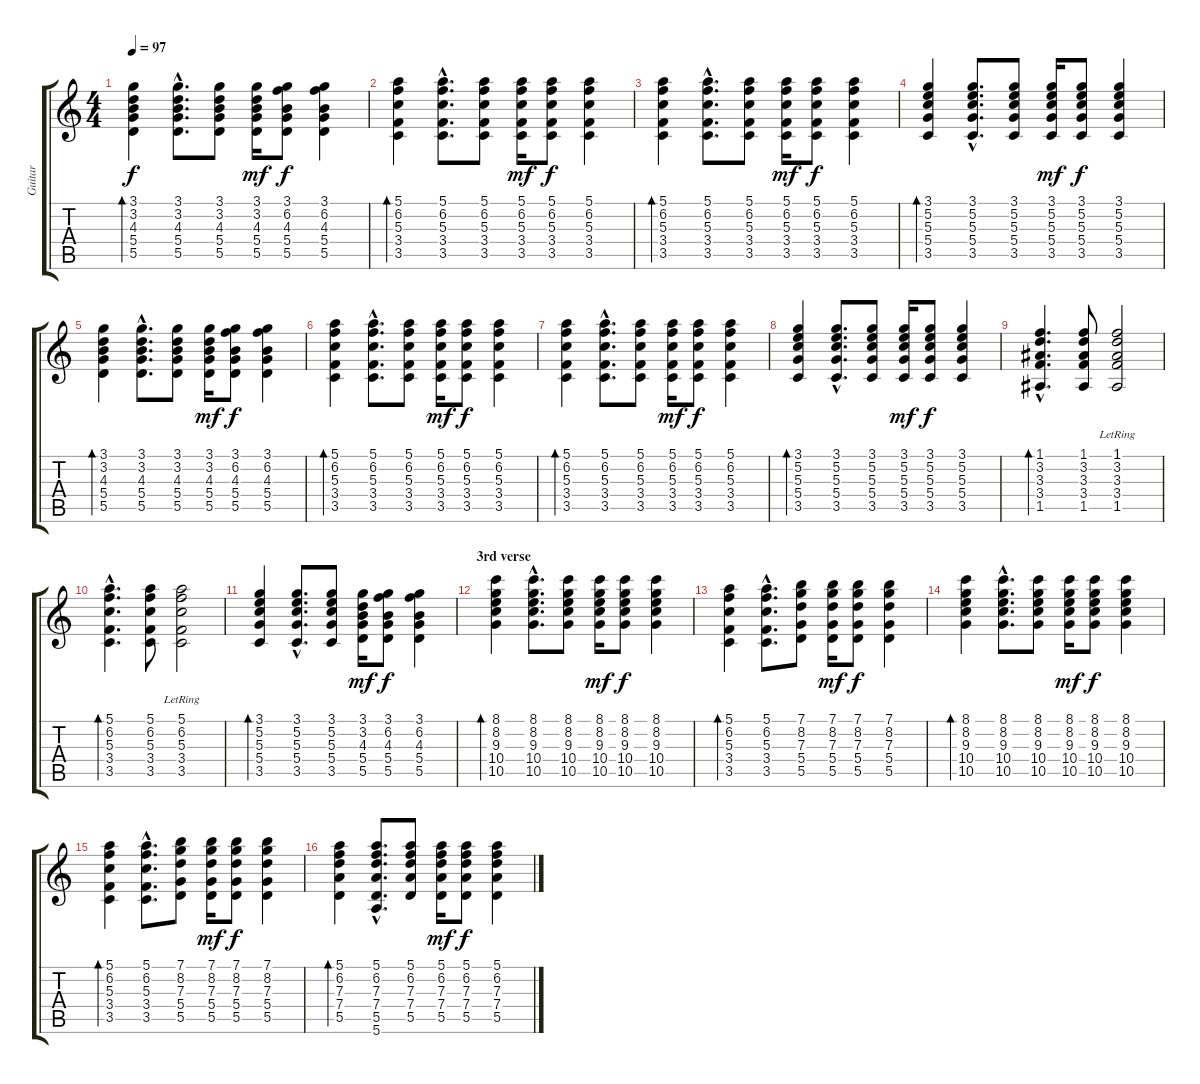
\track ("Guitar" "Guitar") {instrument acousticguitarsteel}
\staff {score tabs}
\tuning (E4 B3 G3 D3 A2 E2) {hide}
\ts (4 4)
\tempo 97
\clef g2
\ks c
(3.1 3.2 4.3 5.4 5.5).4{bd 60 dy f} (3.1{hac} 3.2{hac} 4.3{hac} 5.4{hac} 5.5{hac}).8{d} (3.1 3.2 4.3 5.4 5.5).8 (3.1 3.2 4.3 5.4 5.5).16{dy mf} (3.1 6.2 4.3 5.4 5.5).8{dy f} (3.1 6.2 4.3 5.4 5.5).4 |
(5.1 6.2 5.3 3.4 3.5).4{bd 60} (5.1{hac} 6.2{hac} 5.3{hac} 3.4{hac} 3.5{hac}).8{d} (5.1 6.2 5.3 3.4 3.5).8 (5.1 6.2 5.3 3.4 3.5).16{dy mf} (5.1 6.2 5.3 3.4 3.5).8{dy f} (5.1 6.2 5.3 3.4 3.5).4 |
(5.1 6.2 5.3 3.4 3.5).4{bd 60} (5.1{hac} 6.2{hac} 5.3{hac} 3.4{hac} 3.5{hac}).8{d} (5.1 6.2 5.3 3.4 3.5).8 (5.1 6.2 5.3 3.4 3.5).16{dy mf} (5.1 6.2 5.3 3.4 3.5).8{dy f} (5.1 6.2 5.3 3.4 3.5).4 |
(3.1 5.2 5.3 5.4 3.5).4{bd 60} (3.1{hac} 5.2{hac} 5.3{hac} 5.4{hac} 3.5{hac}).8{d} (3.1 5.2 5.3 5.4 3.5).8 (3.1 5.2 5.3 5.4 3.5).16{dy mf} (3.1 5.2 5.3 5.4 3.5).8{dy f} (3.1 5.2 5.3 5.4 3.5).4 |
(3.1 3.2 4.3 5.4 5.5).4{bd 60} (3.1{hac} 3.2{hac} 4.3{hac} 5.4{hac} 5.5{hac}).8{d} (3.1 3.2 4.3 5.4 5.5).8 (3.1 3.2 4.3 5.4 5.5).16{dy mf} (3.1 6.2 4.3 5.4 5.5).8{dy f} (3.1 6.2 4.3 5.4 5.5).4 |
(5.1 6.2 5.3 3.4 3.5).4{bd 60} (5.1{hac} 6.2{hac} 5.3{hac} 3.4{hac} 3.5{hac}).8{d} (5.1 6.2 5.3 3.4 3.5).8 (5.1 6.2 5.3 3.4 3.5).16{dy mf} (5.1 6.2 5.3 3.4 3.5).8{dy f} (5.1 6.2 5.3 3.4 3.5).4 |
(5.1 6.2 5.3 3.4 3.5).4{bd 60} (5.1{hac} 6.2{hac} 5.3{hac} 3.4{hac} 3.5{hac}).8{d} (5.1 6.2 5.3 3.4 3.5).8 (5.1 6.2 5.3 3.4 3.5).16{dy mf} (5.1 6.2 5.3 3.4 3.5).8{dy f} (5.1 6.2 5.3 3.4 3.5).4 |
(3.1 5.2 5.3 5.4 3.5).4{bd 60} (3.1{hac} 5.2{hac} 5.3{hac} 5.4{hac} 3.5{hac}).8{d} (3.1 5.2 5.3 5.4 3.5).8 (3.1 5.2 5.3 5.4 3.5).16{dy mf} (3.1 5.2 5.3 5.4 3.5).8{dy f} (3.1 5.2 5.3 5.4 3.5).4 |
(1.1{hac} 3.2{hac} 3.3{hac} 3.4{hac} 1.5{hac}).4{d bd 60} (1.1 3.2 3.3 3.4 1.5).8 (1.1{lr} 3.2{lr} 3.3{lr} 3.4{lr} 1.5{lr}).2 |
(5.1{hac} 6.2{hac} 5.3{hac} 3.4{hac} 3.5{hac}).4{d bd 60} (5.1 6.2 5.3 3.4 3.5).8 (5.1{lr} 6.2{lr} 5.3{lr} 3.4{lr} 3.5{lr}).2 |
(3.1 5.2 5.3 5.4 3.5).4{bd 60} (3.1{hac} 5.2{hac} 5.3{hac} 5.4{hac} 3.5{hac}).8{d} (3.1 5.2 5.3 5.4 3.5).8 (3.1 3.2 4.3 5.4 5.5).16{dy mf} (3.1 6.2 4.3 5.4 5.5).8{dy f} (3.1 6.2 4.3 5.4 5.5).4 |
\section ("" "3rd verse")
(8.1 8.2 9.3 10.4 10.5).4{bd 30} (8.1{hac} 8.2{hac} 9.3{hac} 10.4{hac} 10.5{hac}).8{d} (8.1 8.2 9.3 10.4 10.5).8 (8.1 8.2 9.3 10.4 10.5).16{dy mf} (8.1 8.2 9.3 10.4 10.5).8{dy f} (8.1 8.2 9.3 10.4 10.5).4 |
(5.1 6.2 5.3 3.4 3.5).4{bd 30} (5.1{hac} 6.2{hac} 5.3{hac} 3.4{hac} 3.5{hac}).8{d} (7.1 8.2 7.3 5.4 5.5).8 (7.1 8.2 7.3 5.4 5.5).16{dy mf} (7.1 8.2 7.3 5.4 5.5).8{dy f} (7.1 8.2 7.3 5.4 5.5).4 |
(8.1 8.2 9.3 10.4 10.5).4{bd 30} (8.1{hac} 8.2{hac} 9.3{hac} 10.4{hac} 10.5{hac}).8{d} (8.1 8.2 9.3 10.4 10.5).8 (8.1 8.2 9.3 10.4 10.5).16{dy mf} (8.1 8.2 9.3 10.4 10.5).8{dy f} (8.1 8.2 9.3 10.4 10.5).4 |
(5.1 6.2 5.3 3.4 3.5).4{bd 60} (5.1{hac} 6.2{hac} 5.3{hac} 3.4{hac} 3.5{hac}).8{d} (7.1 8.2 7.3 5.4 5.5).8 (7.1 8.2 7.3 5.4 5.5).16{dy mf} (7.1 8.2 7.3 5.4 5.5).8{dy f} (7.1 8.2 7.3 5.4 5.5).4 |
(5.1 6.2 7.3 7.4 5.5).4{bd 60} (5.1{hac} 6.2{hac} 7.3{hac} 7.4{hac} 5.5{hac} 5.6{hac}).8{d} (5.1 6.2 7.3 7.4 5.5).8 (5.1 6.2 7.3 7.4 5.5).16{dy mf} (5.1 6.2 7.3 7.4 5.5).8{dy f} (5.1 6.2 7.3 7.4 5.5).4
